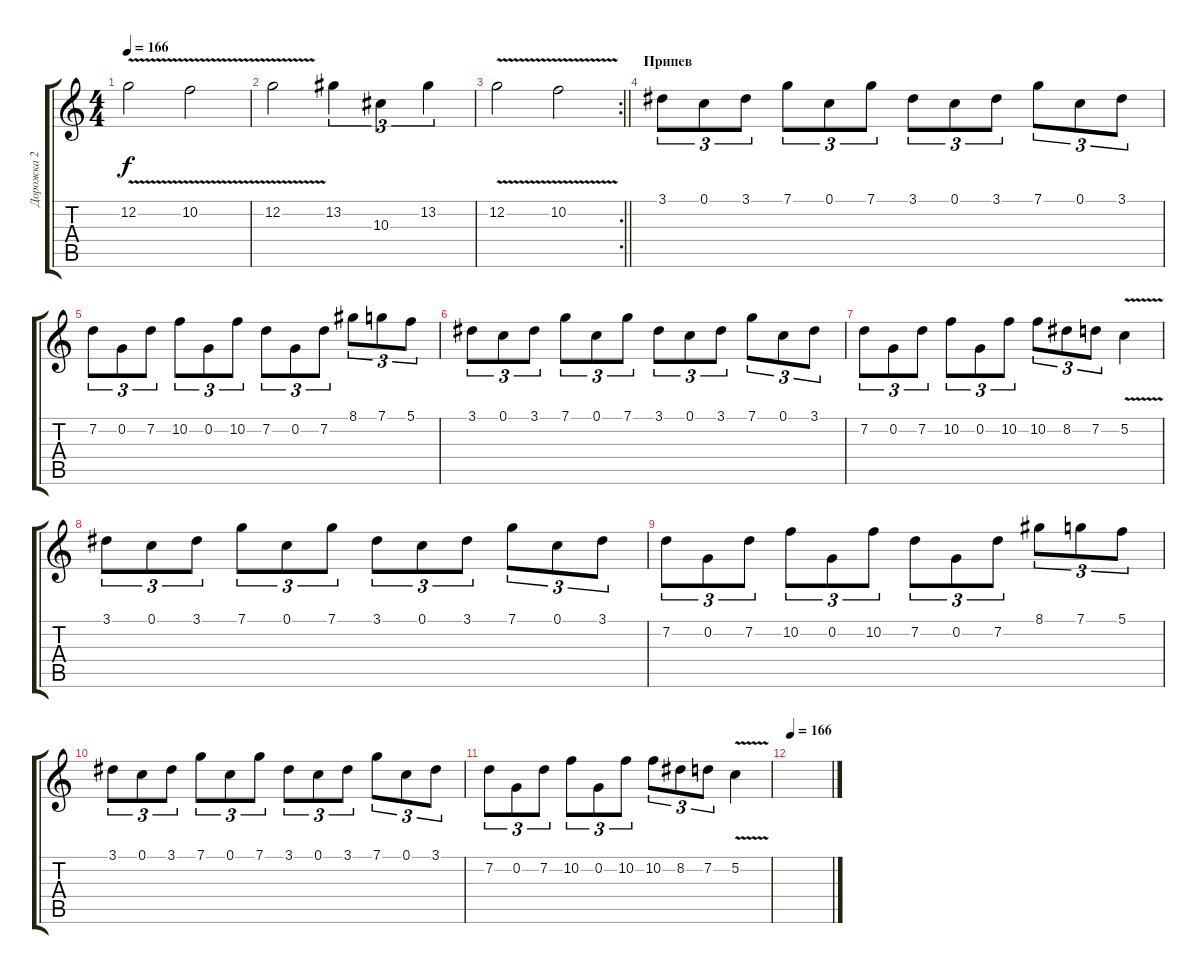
\track ("Дорожка 2" "Дорожка 2") {instrument distortionguitar}
\staff {score tabs}
\tuning (C4 G3 Eb3 Bb2 F2 C2) {hide}
\ts (4 4)
\tempo 166
\clef g2
\ks c
12.2{v}.2{dy f} 10.2{v}.2 |
12.2{v}.2 13.2.4{tu (3 2)} 10.3.4{tu (3 2)} 13.2.4{tu (3 2)} |
\rc 2
\barLineRight lightlight
12.2{v}.2 10.2{v}.2 |
\section ("" "Припев")
3.1.8{tu (3 2)} 0.1.8{tu (3 2)} 3.1.8{tu (3 2)} 7.1.8{tu (3 2)} 0.1.8{tu (3 2)} 7.1.8{tu (3 2)} 3.1.8{tu (3 2)} 0.1.8{tu (3 2)} 3.1.8{tu (3 2)} 7.1.8{tu (3 2)} 0.1.8{tu (3 2)} 3.1.8{tu (3 2)} |
7.2.8{tu (3 2)} 0.2.8{tu (3 2)} 7.2.8{tu (3 2)} 10.2.8{tu (3 2)} 0.2.8{tu (3 2)} 10.2.8{tu (3 2)} 7.2.8{tu (3 2)} 0.2.8{tu (3 2)} 7.2.8{tu (3 2)} 8.1.8{tu (3 2)} 7.1.8{tu (3 2)} 5.1.8{tu (3 2)} |
3.1.8{tu (3 2)} 0.1.8{tu (3 2)} 3.1.8{tu (3 2)} 7.1.8{tu (3 2)} 0.1.8{tu (3 2)} 7.1.8{tu (3 2)} 3.1.8{tu (3 2)} 0.1.8{tu (3 2)} 3.1.8{tu (3 2)} 7.1.8{tu (3 2)} 0.1.8{tu (3 2)} 3.1.8{tu (3 2)} |
7.2.8{tu (3 2)} 0.2.8{tu (3 2)} 7.2.8{tu (3 2)} 10.2.8{tu (3 2)} 0.2.8{tu (3 2)} 10.2.8{tu (3 2)} 10.2.8{tu (3 2)} 8.2.8{tu (3 2)} 7.2.8{tu (3 2)} 5.2{v}.4 |
3.1.8{tu (3 2)} 0.1.8{tu (3 2)} 3.1.8{tu (3 2)} 7.1.8{tu (3 2)} 0.1.8{tu (3 2)} 7.1.8{tu (3 2)} 3.1.8{tu (3 2)} 0.1.8{tu (3 2)} 3.1.8{tu (3 2)} 7.1.8{tu (3 2)} 0.1.8{tu (3 2)} 3.1.8{tu (3 2)} |
7.2.8{tu (3 2)} 0.2.8{tu (3 2)} 7.2.8{tu (3 2)} 10.2.8{tu (3 2)} 0.2.8{tu (3 2)} 10.2.8{tu (3 2)} 7.2.8{tu (3 2)} 0.2.8{tu (3 2)} 7.2.8{tu (3 2)} 8.1.8{tu (3 2)} 7.1.8{tu (3 2)} 5.1.8{tu (3 2)} |
3.1.8{tu (3 2)} 0.1.8{tu (3 2)} 3.1.8{tu (3 2)} 7.1.8{tu (3 2)} 0.1.8{tu (3 2)} 7.1.8{tu (3 2)} 3.1.8{tu (3 2)} 0.1.8{tu (3 2)} 3.1.8{tu (3 2)} 7.1.8{tu (3 2)} 0.1.8{tu (3 2)} 3.1.8{tu (3 2)} |
7.2.8{tu (3 2)} 0.2.8{tu (3 2)} 7.2.8{tu (3 2)} 10.2.8{tu (3 2)} 0.2.8{tu (3 2)} 10.2.8{tu (3 2)} 10.2.8{tu (3 2)} 8.2.8{tu (3 2)} 7.2.8{tu (3 2)} 5.2{v}.4 |
\tempo 166
